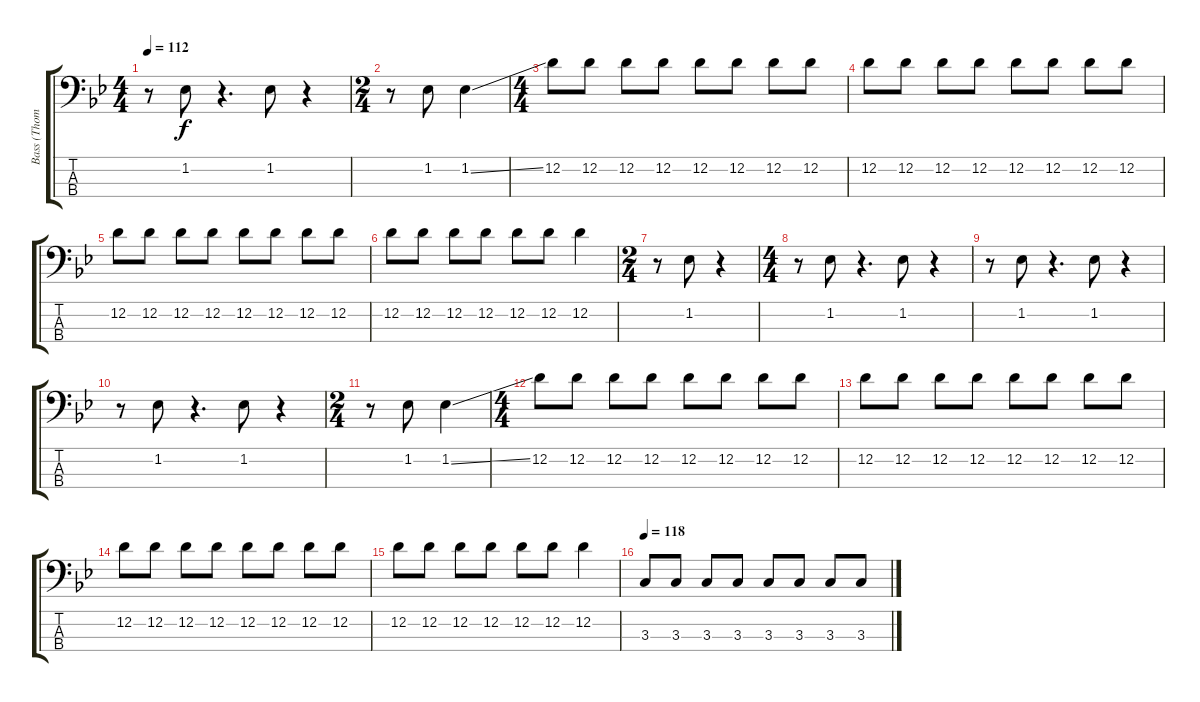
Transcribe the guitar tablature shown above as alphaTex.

\track ("Bass (Thompson)" "Bass (Thom") {instrument electricbassfinger}
\staff {score tabs}
\tuning (G2 D2 A1 E1) {hide}
\ts (4 4)
\tempo 112
\clef f4
\ks bb
r.8{dy f} 1.2.8 r.4{d} 1.2.8 r.4 |
\ts (2 4)
r.8 1.2.8 1.2{ss}.4 |
\ts (4 4)
12.2.8 12.2.8 12.2.8 12.2.8 12.2.8 12.2.8 12.2.8 12.2.8 |
12.2.8 12.2.8 12.2.8 12.2.8 12.2.8 12.2.8 12.2.8 12.2.8 |
12.2.8 12.2.8 12.2.8 12.2.8 12.2.8 12.2.8 12.2.8 12.2.8 |
12.2.8 12.2.8 12.2.8 12.2.8 12.2.8 12.2.8 12.2.4 |
\ts (2 4)
r.8 1.2.8 r.4 |
\ts (4 4)
r.8 1.2.8 r.4{d} 1.2.8 r.4 |
r.8 1.2.8 r.4{d} 1.2.8 r.4 |
r.8 1.2.8 r.4{d} 1.2.8 r.4 |
\ts (2 4)
r.8 1.2.8 1.2{ss}.4 |
\ts (4 4)
12.2.8 12.2.8 12.2.8 12.2.8 12.2.8 12.2.8 12.2.8 12.2.8 |
12.2.8 12.2.8 12.2.8 12.2.8 12.2.8 12.2.8 12.2.8 12.2.8 |
12.2.8 12.2.8 12.2.8 12.2.8 12.2.8 12.2.8 12.2.8 12.2.8 |
12.2.8 12.2.8 12.2.8 12.2.8 12.2.8 12.2.8 12.2.4 |
\tempo 118
3.3.8 3.3.8 3.3.8 3.3.8 3.3.8 3.3.8 3.3.8 3.3.8
